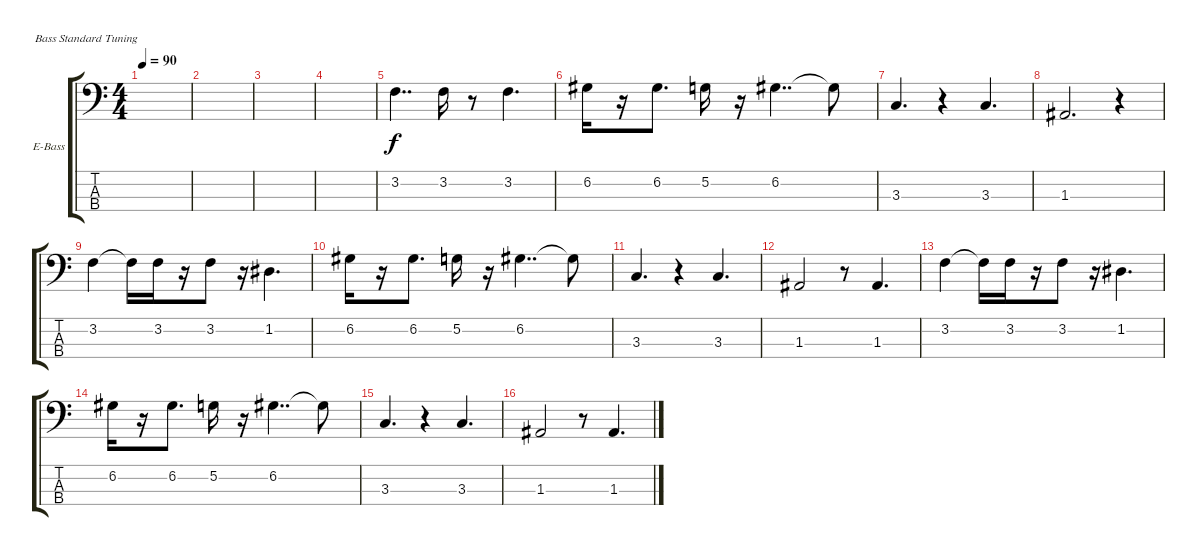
\defaultSystemsLayout 4
\bracketExtendMode groupsimilarinstruments
\firstSystemTrackNameOrientation horizontal
\otherSystemsTrackNameOrientation horizontal
\track ("Electric Bass" "E-Bass") {instrument electricbassfinger}
\staff {score tabs}
\tuning (G2 D2 A1 E1)
\ts (4 4)
\tempo 90
\clef f4
\ks c
|
|
|
|
3.2.4{dd} 3.2.16 r.8 3.2.4{d} |
6.2.16 r.16 6.2.8{d} 5.2.16 r.16 6.2.4{dd} 6.2{t}.8 |
3.3.4{d} r.4 3.3.4{d} |
1.3.2{d} r.4 |
3.2.4 3.2{t}.16 3.2.16 r.16 3.2.8 r.16 1.2.4{d} |
6.2.16 r.16 6.2.8{d} 5.2.16 r.16 6.2.4{dd} 6.2{t}.8 |
3.3.4{d} r.4 3.3.4{d} |
1.3.2 r.8 1.3.4{d} |
3.2.4 3.2{t}.16 3.2.16 r.16 3.2.8 r.16 1.2.4{d} |
6.2.16 r.16 6.2.8{d} 5.2.16 r.16 6.2.4{dd} 6.2{t}.8 |
3.3.4{d} r.4 3.3.4{d} |
1.3.2 r.8 1.3.4{d}
